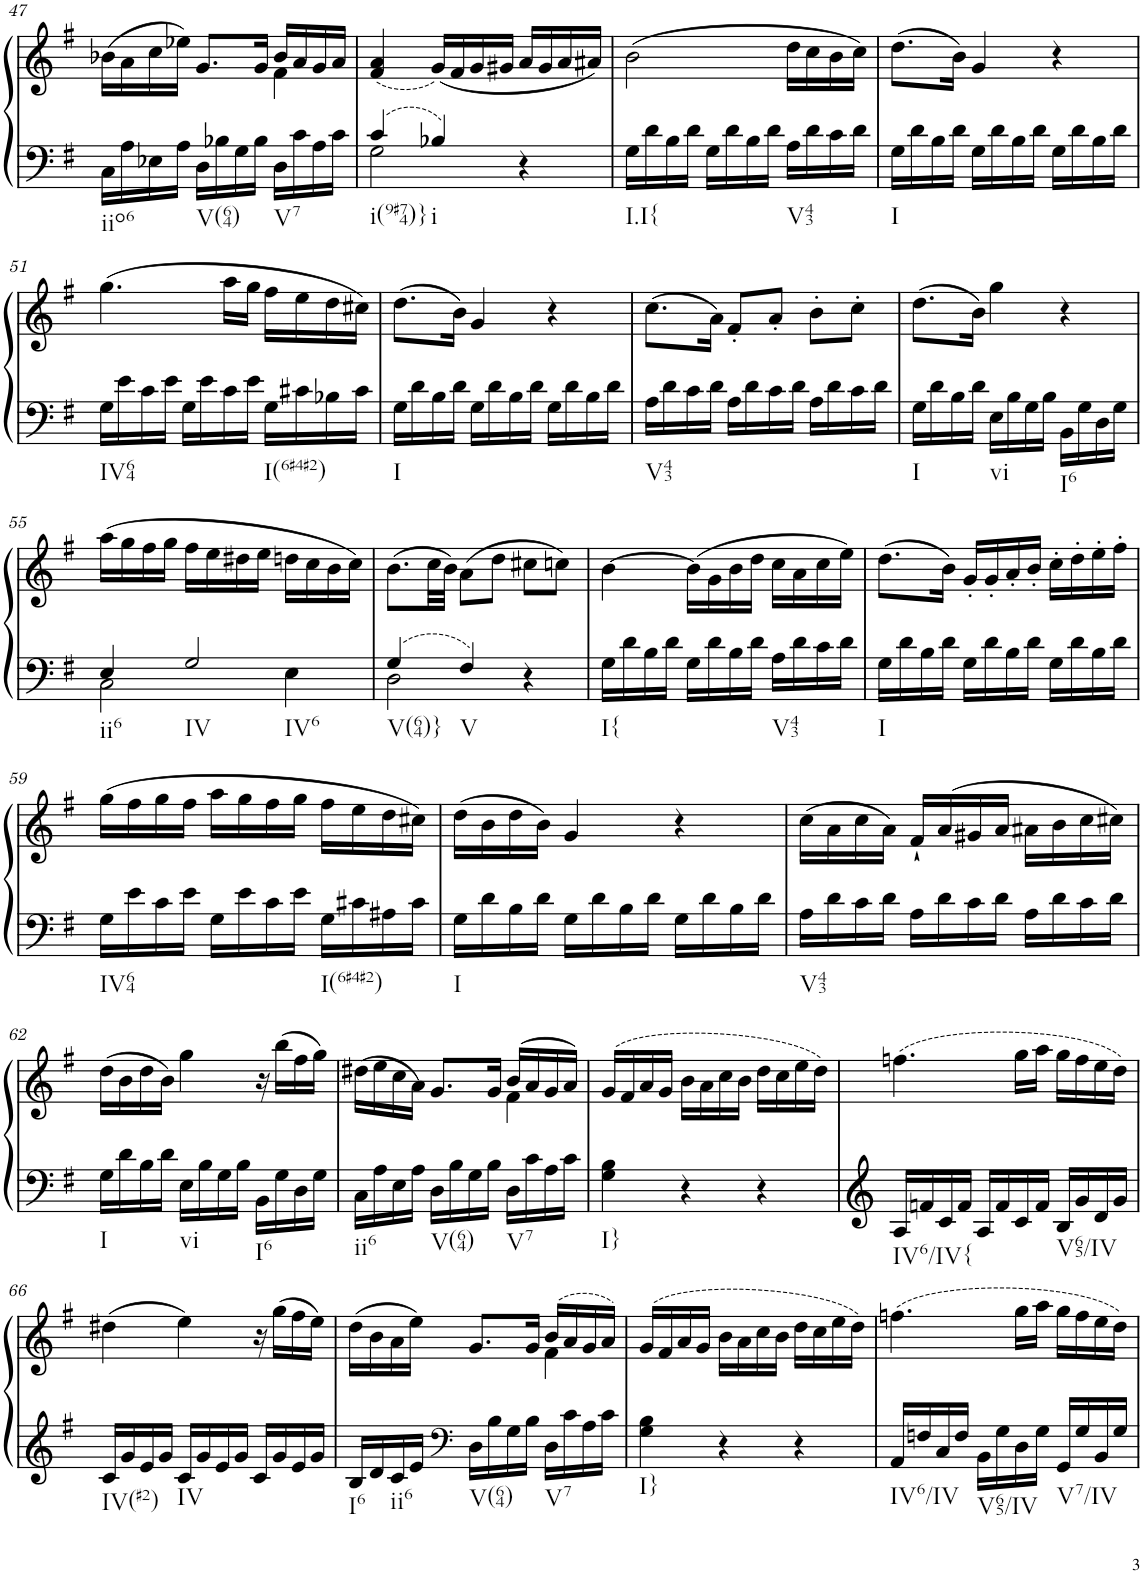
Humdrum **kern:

**kern	**kern
*part1	*part1
*staff2	*staff1
*I"Piano, Piano right	*
*I'Pno.	*
!!LO:PB:g=z
*clefF4	*clefG2
*k[f#]	*k[f#]
*M3/4	*M3/4
=47	=47
*	*^
!LO:TX:b:t=iio6	!	!
16C\LL	(16b-X\LL	2ryy
16A\	16a\	.
16E-X\	16cc\	.
16A\JJ	16ee-X\JJ)	.
!LO:TX:b:t=V(64)	!	!
16D\LL	8.g/L	.
16B-X\	.	.
16G\	.	.
16B-\JJ	16g/Jk	.
!LO:TX:b:t=V7	!	!
16D\LL	16b-/LL	4f#\
16c\	16a/	.
16A\	16g/	.
16c\JJ	16a/JJ	.
*	*v	*v
=48	=48
*^	*
!LO:TX:b:t=i(9#74)}	!	!
4c/	2G\	(4f#/ 4a/
!LO:TX:b:t=i	!	!
4B-X/	.	(16g/LL)
.	.	16f#/
.	.	16g/
.	.	16g#X/JJ
4r	4ryy	16a/LL
.	.	16g#/
.	.	16a/
.	.	16a#X/JJ)
*v	*v	*
=49	=49
!LO:TX:b:t=I.I{	!
16G\LL	(2b\
16d\	.
16B\	.
16d\JJ	.
16G\LL	.
16d\	.
16B\	.
16d\JJ	.
!LO:TX:b:t=V43	!
16A\LL	16dd\LL
16d\	16cc\
16c\	16b\
16d\JJ	16cc\JJ)
=50	=50
!LO:TX:b:t=I	!
16G\LL	(8.dd\L
16d\	.
16B\	.
16d\JJ	16b\Jk)
16G\LL	4g/
16d\	.
16B\	.
16d\JJ	.
16G\LL	4r
16d\	.
16B\	.
16d\JJ	.
!!LO:LB:g=z
=51	=51
!LO:TX:b:t=IV64	!
16G\LL	(4.gg\
16e\	.
16c\	.
16e\JJ	.
16G\LL	.
16e\	.
16c\	16aa\LL
16e\JJ	16gg\JJ
!LO:TX:b:t=I(6#4#2)	!
16G\LL	16ff#\LL
16c#X\	16ee\
16B-X\	16dd\
16c#\JJ	16cc#X\JJ)
=52	=52
!LO:TX:b:t=I	!
16G\LL	(8.dd\L
16d\	.
16B\	.
16d\JJ	16b\Jk)
16G\LL	4g/
16d\	.
16B\	.
16d\JJ	.
16G\LL	4r
16d\	.
16B\	.
16d\JJ	.
=53	=53
!LO:TX:b:t=V43	!
16A\LL	(8.cc\L
16d\	.
16c\	.
16d\JJ	16a\Jk)
16A\LL	8f#'/L
16d\	.
16c\	8a'/J
16d\JJ	.
16A\LL	8b'\L
16d\	.
16c\	8cc'\J
16d\JJ	.
=54	=54
!LO:TX:b:t=I	!
16G\LL	(8.dd\L
16d\	.
16B\	.
16d\JJ	16b\Jk)
!LO:TX:b:t=vi	!
16E\LL	4gg\
16B\	.
16G\	.
16B\JJ	.
!LO:TX:b:t=I6	!
16BB\LL	4r
16G\	.
16D\	.
16G\JJ	.
!!LO:LB:g=z
=55	=55
*^	*
!LO:TX:b:t=ii6	!	!
4E/	2C\	(16aa\LL
.	.	16gg\
.	.	16ff#\
.	.	16gg\JJ
!LO:TX:b:t=IV	!	!
!LO:TX:b:t=IV6	!	!
2G/	.	16ff#\LL
.	.	16ee\
.	.	16dd#X\
.	.	16ee\JJ
.	4E\	16ddn\LL
.	.	16cc\
.	.	16b\
.	.	16cc\JJ)
=56	=56	=56
!LO:TX:b:t=V(64)}	!	!
4G/	2D\	(8.b\L
.	.	32cc\LL
.	.	32b\JJJ)
!LO:TX:b:t=V	!	!
4F#/	.	(8a\L
.	.	8dd\J
4r	4ryy	8cc#X\L
.	.	8ccn\J)
*v	*v	*
=57	=57
!LO:TX:b:t=I{	!
16G\LL	[4b\
16d\	.
16B\	.
16d\JJ	.
16G\LL	(16b\LL]
16d\	16g\
16B\	16b\
16d\JJ	16dd\JJ
!LO:TX:b:t=V43	!
16A\LL	16cc\LL
16d\	16a\
16c\	16cc\
16d\JJ	16ee\JJ)
=58	=58
!LO:TX:b:t=I	!
16G\LL	(8.dd\L
16d\	.
16B\	.
16d\JJ	16b\Jk)
16G\LL	16g'/LL
16d\	16g'/
16B\	16a'/
16d\JJ	16b'/JJ
16G\LL	16cc'\LL
16d\	16dd'\
16B\	16ee'\
16d\JJ	16ff#'\JJ
!!LO:LB:g=z
=59	=59
!LO:TX:b:t=IV64	!
16G\LL	(16gg\LL
16e\	16ff#\
16c\	16gg\
16e\JJ	16ff#\JJ
16G\LL	16aa\LL
16e\	16gg\
16c\	16ff#\
16e\JJ	16gg\JJ
!LO:TX:b:t=I(6#4#2)	!
16G\LL	16ff#\LL
16c#X\	16ee\
16A#X\	16dd\
16c#\JJ	16cc#X\JJ)
=60	=60
!LO:TX:b:t=I	!
16G\LL	(16dd\LL
16d\	16b\
16B\	16dd\
16d\JJ	16b\JJ)
16G\LL	4g/
16d\	.
16B\	.
16d\JJ	.
16G\LL	4r
16d\	.
16B\	.
16d\JJ	.
=61	=61
!LO:TX:b:t=V43	!
16A\LL	(16cc\LL
16d\	16a\
16c\	16cc\
16d\JJ	16a\JJ)
16A\LL	16f#`/LL
16d\	(16a/
16c\	16g#X/
16d\JJ	16a/JJ
16A\LL	16a#X\LL
16d\	16b\
16c\	16cc\
16d\JJ	16cc#X\JJ)
!!LO:LB:g=z
=62	=62
!LO:TX:b:t=I	!
16G\LL	(16dd\LL
16d\	16b\
16B\	16dd\
16d\JJ	16b\JJ)
!LO:TX:b:t=vi	!
16E\LL	4gg\
16B\	.
16G\	.
16B\JJ	.
!LO:TX:b:t=I6	!
16BB\LL	16r
16G\	(16bb\LL
16D\	16ff#\
16G\JJ	16gg\JJ)
=63	=63
*	*^
!LO:TX:b:t=ii6	!	!
16C\LL	(16dd#X\LL	2ryy
16A\	16ee\	.
16E\	16cc\	.
16A\JJ	16a\JJ)	.
!LO:TX:b:t=V(64)	!	!
16D\LL	8.g/L	.
16B\	.	.
16G\	.	.
16B\JJ	16g/Jk	.
!LO:TX:b:t=V7	!	!
16D\LL	(16b/LL	4f#\
16c\	16a/	.
16A\	16g/	.
16c\JJ	16a/JJ)	.
*	*v	*v
=64	=64
!LO:TX:b:t=I}	!
4G\ 4B\	(16g/LL
.	16f#/
.	16a/
.	16g/JJ
4r	16b\LL
.	16a\
.	16cc\
.	16b\JJ
4r	16dd\LL
.	16cc\
.	16ee\
.	16dd\JJ)
=65	=65
!LO:TX:b:t=IV6/IV{	!
16A/LL	(4.ffn\
16fn/	.
16c/	.
16f/JJ	.
16A/LL	.
16f/	.
16c/	16gg\LL
16f/JJ	16aa\JJ
!LO:TX:b:t=V65/IV	!
16B/LL	16gg\LL
16g/	16ff\
16d/	16ee\
16g/JJ	16dd\JJ)
!!LO:LB:g=z
=66	=66
!LO:TX:b:t=IV(#2)	!
16c/LL	(4dd#X\
16g/	.
16e/	.
16g/JJ	.
!LO:TX:b:t=IV	!
16c/LL	4ee\)
16g/	.
16e/	.
16g/JJ	.
16c/LL	16r
16g/	(16gg\LL
16e/	16ff#\
16g/JJ	16ee\JJ)
=67	=67
*	*^
!LO:TX:b:t=I6	!	!
16B/LL	(16dd\LL	2ryy
16d/	16b\	.
!LO:TX:b:t=ii6	!	!
16c/	16a\	.
16e/JJ	16ee\JJ)	.
*clefF4	*	*
!LO:TX:b:t=V(64)	!	!
16D\LL	8.g/L	.
16B\	.	.
16G\	.	.
16B\JJ	16g/Jk	.
!LO:TX:b:t=V7	!	!
16D\LL	(16b/LL	4f#\
16c\	16a/	.
16A\	16g/	.
16c\JJ	16a/JJ)	.
*	*v	*v
=68	=68
!LO:TX:b:t=I}	!
4G\ 4B\	(16g/LL
.	16f#/
.	16a/
.	16g/JJ
4r	16b\LL
.	16a\
.	16cc\
.	16b\JJ
4r	16dd\LL
.	16cc\
.	16ee\
.	16dd\JJ)
=69	=69
!LO:TX:b:t=IV6/IV	!
16AA/LL	(4.ffn\
16Fn/	.
16C/	.
16F/JJ	.
!LO:TX:b:t=V65/IV	!
16BB\LL	.
16G\	.
16D\	16gg\LL
16G\JJ	16aa\JJ
!LO:TX:b:t=V7/IV	!
16GG/LL	16gg\LL
16G/	16ff\
16BB/	16ee\
16G/JJ	16dd\JJ)
=	=
*-	*-
